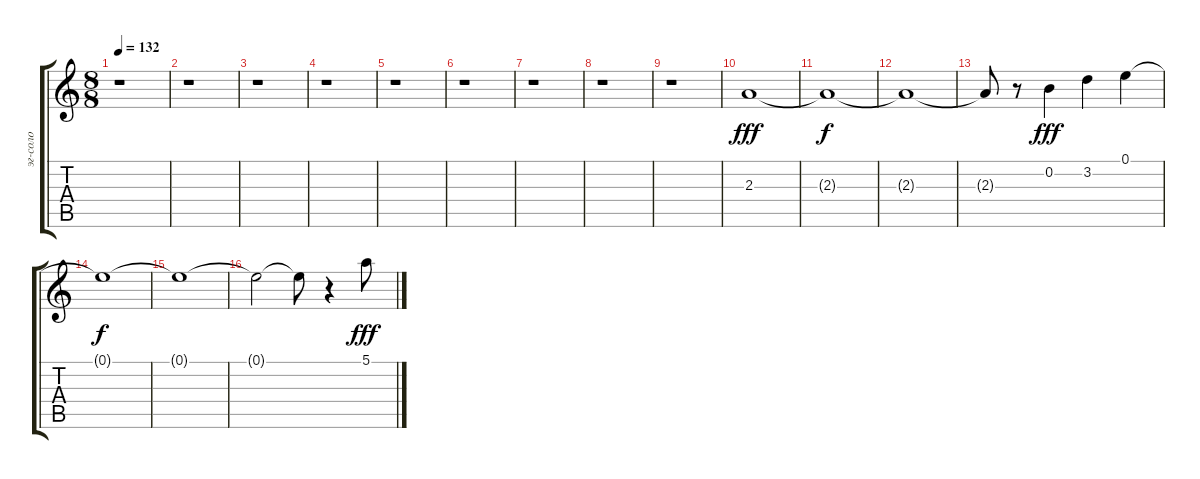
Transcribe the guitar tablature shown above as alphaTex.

\track ("эг-соло" "эг-соло") {instrument distortionguitar}
\staff {score tabs}
\tuning (E4 B3 G3 D3 A2 E2) {hide}
\ts (8 8)
\tempo 132
\clef g2
\ks c
r.1{dy fff instrument distortionguitar} |
r.1 |
r.1 |
r.1 |
r.1 |
r.1 |
r.1 |
r.1 |
r.1 |
2.3.1 |
2.3{t}.1{dy f} |
2.3{t}.1 |
2.3{t}.8 r.8 0.2.4{dy fff} 3.2.4 0.1.4 |
0.1{t}.1{dy f} |
0.1{t}.1 |
0.1{t}.2 0.1{t}.8 r.4 5.1.8{dy fff}
